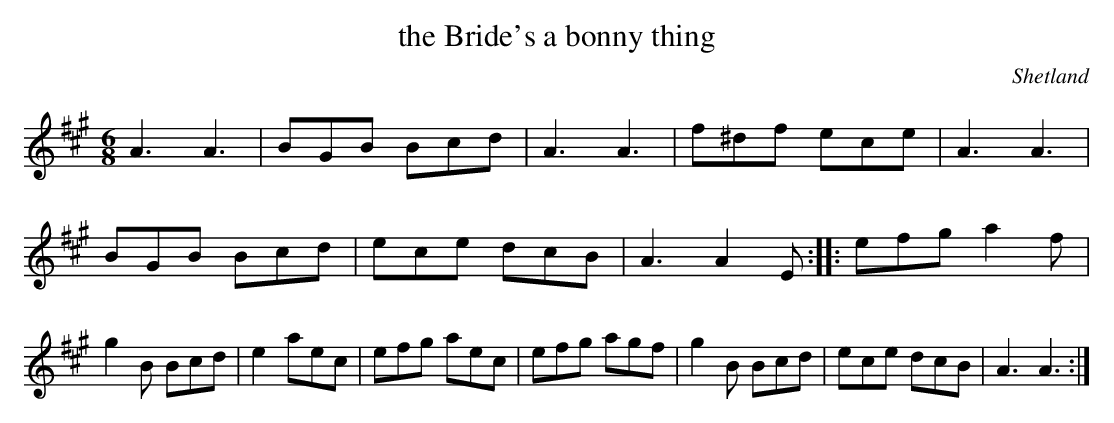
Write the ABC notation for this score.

X:1
T:the Bride's a bonny thing
M:6/8
O:Shetland
K:A major
A3 A3|BGB Bcd|A3 A3|f^df ece|\
A3 A3|BGB Bcd|ece dcB|A3 A2E::\
efg a2f|g2B Bcd|e2 aec|efg aec|\
efg agf|g2B Bcd|ece dcB|A3 A3:|
